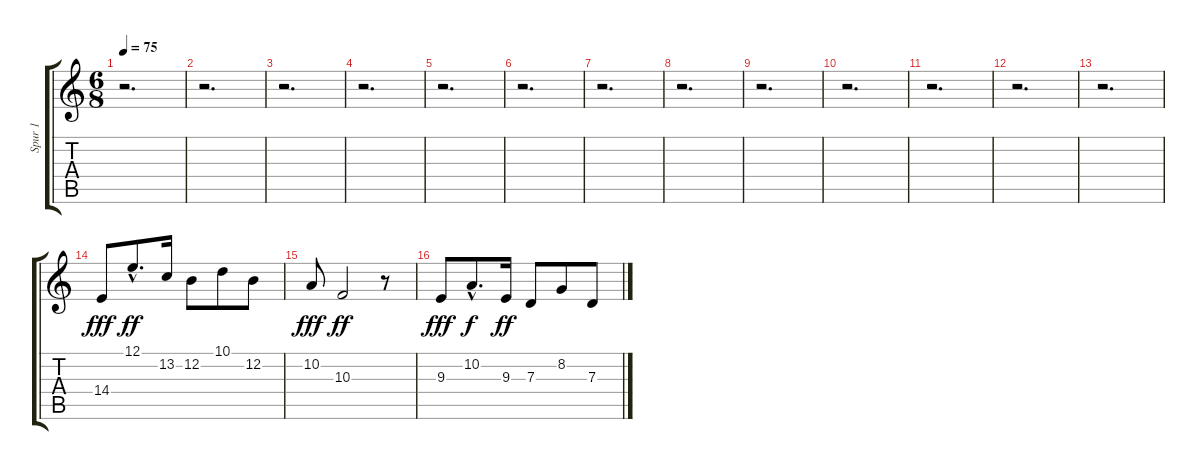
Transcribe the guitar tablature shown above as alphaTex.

\track ("Spur 1" "Spur 1") {instrument piccolo}
\staff {score tabs}
\tuning (E4 B3 G3 D3 A2 E2) {hide}
\ts (6 8)
\tempo 75
\clef g2
\ks c
r.2{d dy fff instrument piccolo} |
r.2{d} |
r.2{d} |
r.2{d} |
r.2{d} |
r.2{d} |
r.2{d} |
r.2{d} |
r.2{d} |
r.2{d} |
r.2{d} |
r.2{d} |
r.2{d} |
14.4.8 12.1{hac}.8{d dy ff} 13.2.16 12.2.8 10.1.8 12.2.8 |
10.2.8{dy fff} 10.3.2{dy ff} r.8 |
9.3.8{dy fff} 10.2{hac}.8{d dy f} 9.3.16{dy ff} 7.3.8 8.2.8 7.3.8
